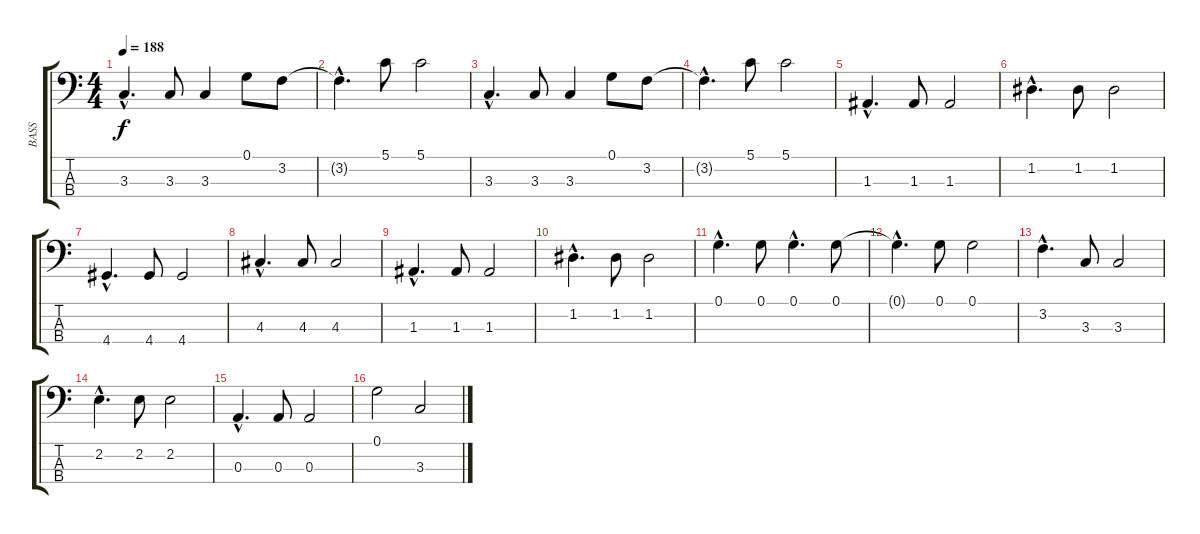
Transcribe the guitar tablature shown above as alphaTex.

\track ("BASS" "BASS") {instrument electricbassfinger}
\staff {score tabs}
\tuning (G2 D2 A1 E1) {hide}
\ts (4 4)
\tempo 188
\clef f4
\ks c
3.3{hac}.4{d dy f} 3.3.8 3.3.4 0.1.8 3.2.8 |
3.2{hac t}.4{d} 5.1.8 5.1.2 |
3.3{hac}.4{d} 3.3.8 3.3.4 0.1.8 3.2.8 |
3.2{hac t}.4{d} 5.1.8 5.1.2 |
1.3{hac}.4{d} 1.3.8 1.3.2 |
1.2{hac}.4{d} 1.2.8 1.2.2 |
4.4{hac}.4{d} 4.4.8 4.4.2 |
4.3{hac}.4{d} 4.3.8 4.3.2 |
1.3{hac}.4{d} 1.3.8 1.3.2 |
1.2{hac}.4{d} 1.2.8 1.2.2 |
0.1{hac}.4{d} 0.1.8 0.1{hac}.4{d} 0.1.8 |
0.1{hac t}.4{d} 0.1.8 0.1.2 |
3.2{hac}.4{d} 3.3.8 3.3.2 |
2.2{hac}.4{d} 2.2.8 2.2.2 |
0.3{hac}.4{d} 0.3.8 0.3.2 |
0.1.2 3.3.2
